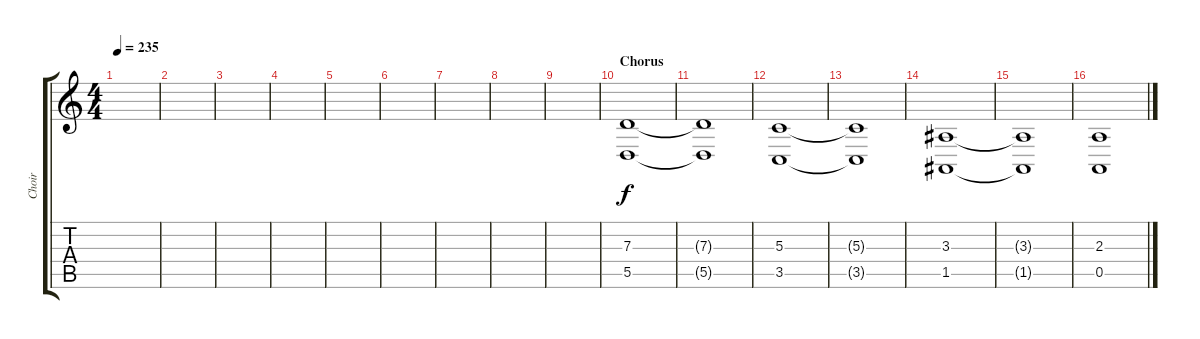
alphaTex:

\track ("Choir" "Choir") {instrument choiraahs}
\staff {score tabs}
\tuning (E4 B3 G3 D3 A2 E2) {hide}
\ts (4 4)
\tempo 235
\clef g2
\ks c
|
|
|
|
|
|
|
|
|
\section ("" "Chorus")
(7.3 5.5).1 |
(7.3{t} 5.5{t}).1 |
(5.3 3.5).1 |
(5.3{t} 3.5{t}).1 |
(3.3 1.5).1 |
(3.3{t} 1.5{t}).1 |
(2.3 0.5).1
